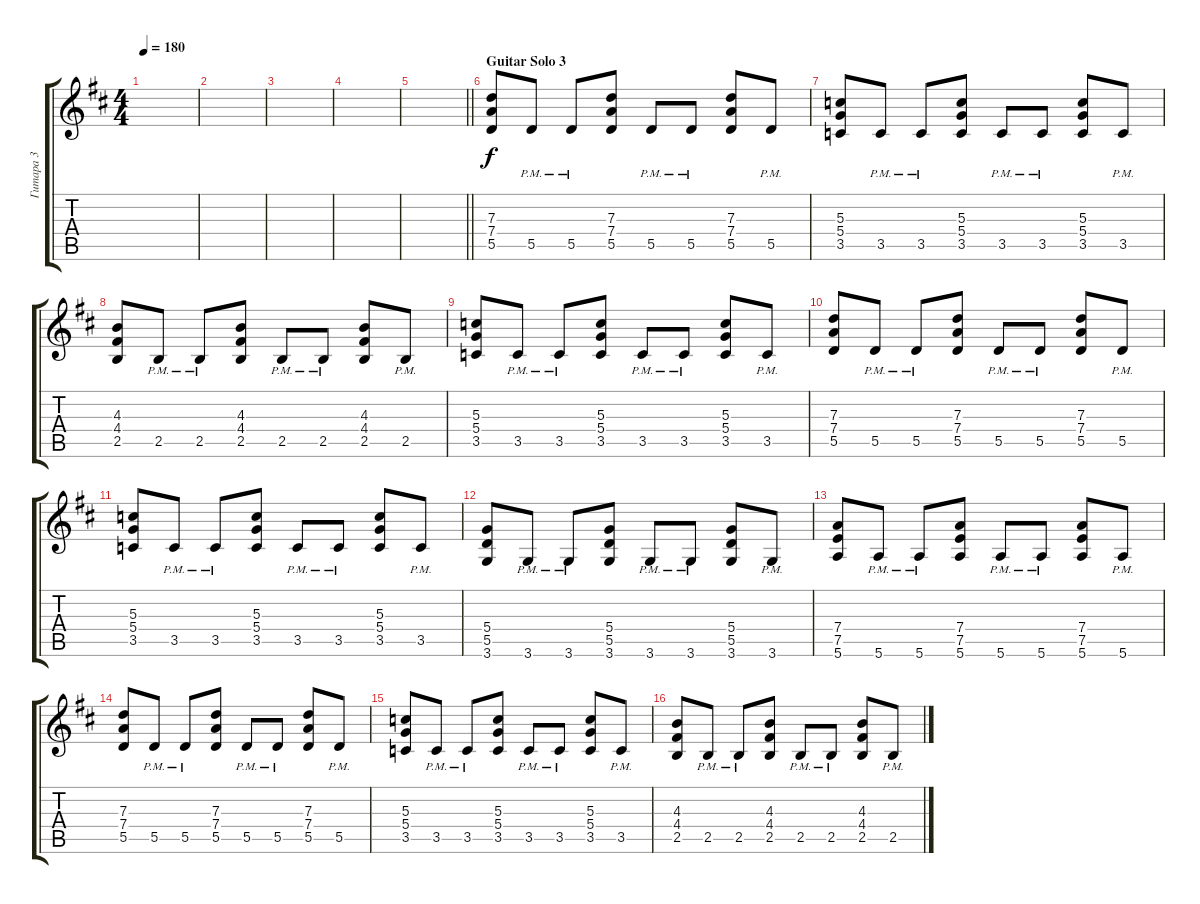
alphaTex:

\track ("Гитара 3" "Гитара 3") {instrument distortionguitar}
\staff {score tabs}
\tuning (E4 B3 G3 D3 A2 E2) {hide}
\ts (4 4)
\tempo 180
\clef g2
\ks bminor
|
|
|
|
\barLineRight lightlight
|
\section ("" "Guitar Solo 3")
(7.3 7.4 5.5).8 5.5{pm}.8 5.5{pm}.8 (7.3 7.4 5.5).8 5.5{pm}.8 5.5{pm}.8 (7.3 7.4 5.5).8 5.5{pm}.8 |
(5.3 5.4 3.5).8 3.5{pm}.8 3.5{pm}.8 (5.3 5.4 3.5).8 3.5{pm}.8 3.5{pm}.8 (5.3 5.4 3.5).8 3.5{pm}.8 |
(4.3 4.4 2.5).8 2.5{pm}.8 2.5{pm}.8 (4.3 4.4 2.5).8 2.5{pm}.8 2.5{pm}.8 (4.3 4.4 2.5).8 2.5{pm}.8 |
(5.3 5.4 3.5).8 3.5{pm}.8 3.5{pm}.8 (5.3 5.4 3.5).8 3.5{pm}.8 3.5{pm}.8 (5.3 5.4 3.5).8 3.5{pm}.8 |
(7.3 7.4 5.5).8 5.5{pm}.8 5.5{pm}.8 (7.3 7.4 5.5).8 5.5{pm}.8 5.5{pm}.8 (7.3 7.4 5.5).8 5.5{pm}.8 |
(5.3 5.4 3.5).8 3.5{pm}.8 3.5{pm}.8 (5.3 5.4 3.5).8 3.5{pm}.8 3.5{pm}.8 (5.3 5.4 3.5).8 3.5{pm}.8 |
(5.4 5.5 3.6).8 3.6{pm}.8 3.6{pm}.8 (5.4 5.5 3.6).8 3.6{pm}.8 3.6{pm}.8 (5.4 5.5 3.6).8 3.6{pm}.8 |
(7.4 7.5 5.6).8 5.6{pm}.8 5.6{pm}.8 (7.4 7.5 5.6).8 5.6{pm}.8 5.6{pm}.8 (7.4 7.5 5.6).8 5.6{pm}.8 |
(7.3 7.4 5.5).8 5.5{pm}.8 5.5{pm}.8 (7.3 7.4 5.5).8 5.5{pm}.8 5.5{pm}.8 (7.3 7.4 5.5).8 5.5{pm}.8 |
(5.3 5.4 3.5).8 3.5{pm}.8 3.5{pm}.8 (5.3 5.4 3.5).8 3.5{pm}.8 3.5{pm}.8 (5.3 5.4 3.5).8 3.5{pm}.8 |
(4.3 4.4 2.5).8 2.5{pm}.8 2.5{pm}.8 (4.3 4.4 2.5).8 2.5{pm}.8 2.5{pm}.8 (4.3 4.4 2.5).8 2.5{pm}.8
